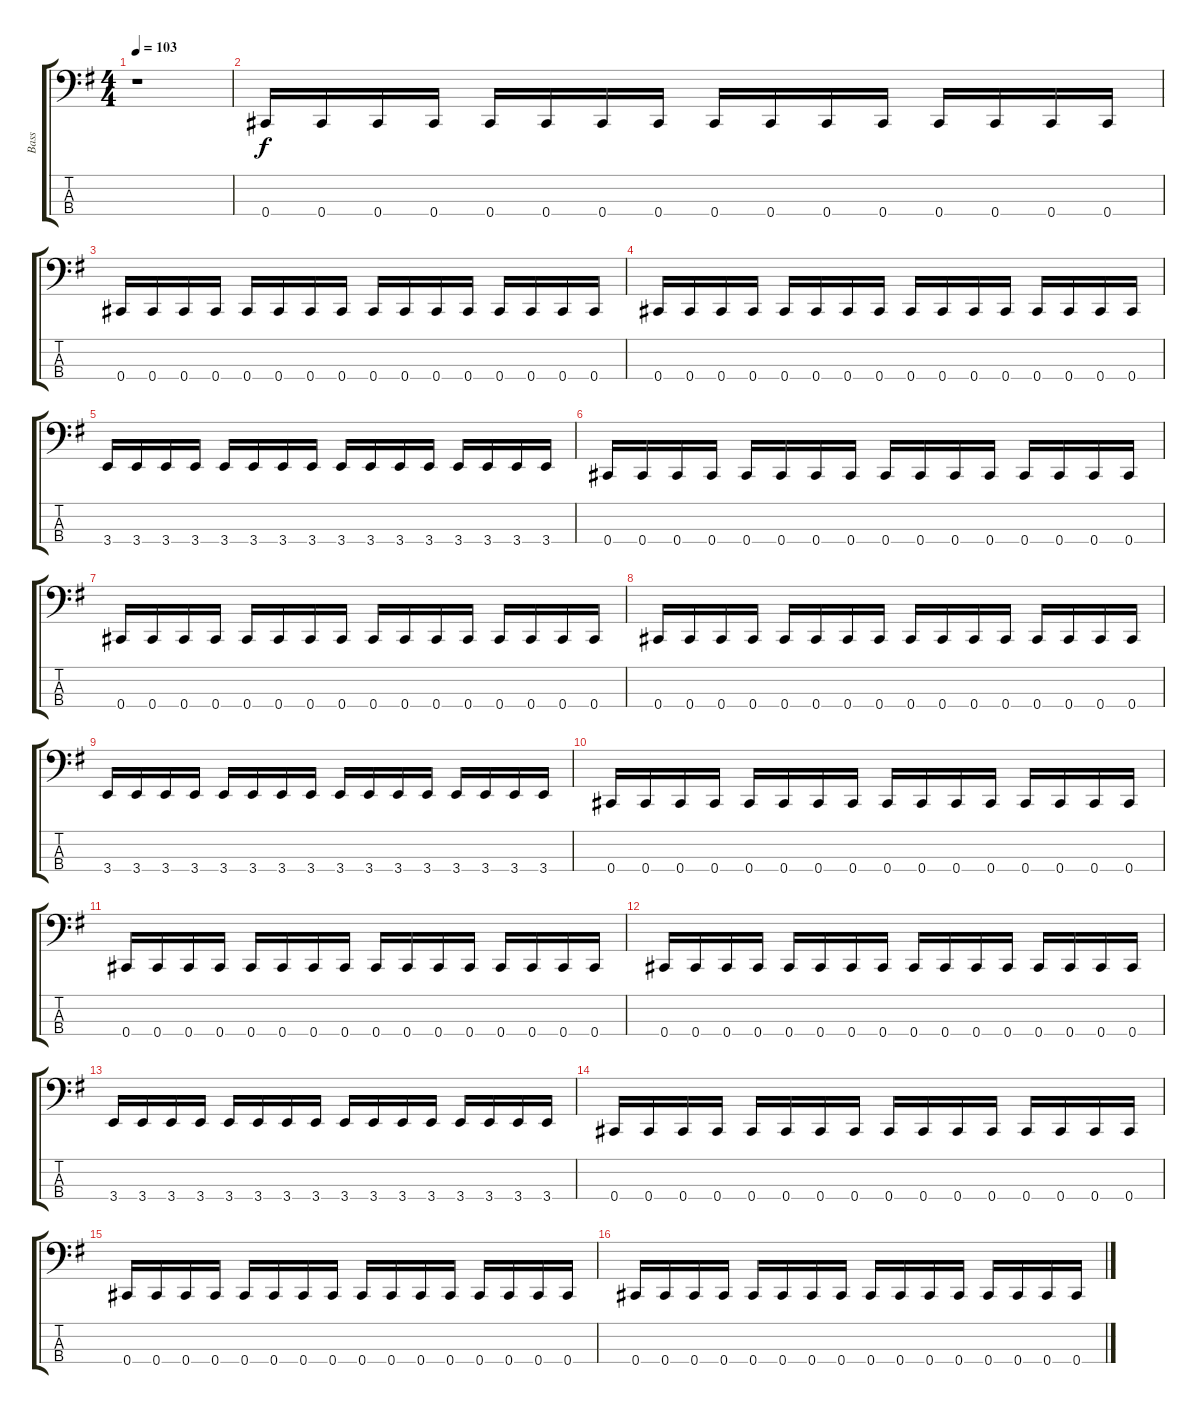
\track ("Bass" "Bass") {instrument electricbasspick}
\staff {score tabs}
\tuning (E2 B1 Gb1 Db1) {hide}
\ts (4 4)
\tempo 103
\clef f4
\ks eminor
r.1{dy f instrument electricbasspick} |
0.4.16 0.4.16 0.4.16 0.4.16 0.4.16 0.4.16 0.4.16 0.4.16 0.4.16 0.4.16 0.4.16 0.4.16 0.4.16 0.4.16 0.4.16 0.4.16 |
0.4.16 0.4.16 0.4.16 0.4.16 0.4.16 0.4.16 0.4.16 0.4.16 0.4.16 0.4.16 0.4.16 0.4.16 0.4.16 0.4.16 0.4.16 0.4.16 |
0.4.16 0.4.16 0.4.16 0.4.16 0.4.16 0.4.16 0.4.16 0.4.16 0.4.16 0.4.16 0.4.16 0.4.16 0.4.16 0.4.16 0.4.16 0.4.16 |
3.4.16 3.4.16 3.4.16 3.4.16 3.4.16 3.4.16 3.4.16 3.4.16 3.4.16 3.4.16 3.4.16 3.4.16 3.4.16 3.4.16 3.4.16 3.4.16 |
0.4.16 0.4.16 0.4.16 0.4.16 0.4.16 0.4.16 0.4.16 0.4.16 0.4.16 0.4.16 0.4.16 0.4.16 0.4.16 0.4.16 0.4.16 0.4.16 |
0.4.16 0.4.16 0.4.16 0.4.16 0.4.16 0.4.16 0.4.16 0.4.16 0.4.16 0.4.16 0.4.16 0.4.16 0.4.16 0.4.16 0.4.16 0.4.16 |
0.4.16 0.4.16 0.4.16 0.4.16 0.4.16 0.4.16 0.4.16 0.4.16 0.4.16 0.4.16 0.4.16 0.4.16 0.4.16 0.4.16 0.4.16 0.4.16 |
3.4.16 3.4.16 3.4.16 3.4.16 3.4.16 3.4.16 3.4.16 3.4.16 3.4.16 3.4.16 3.4.16 3.4.16 3.4.16 3.4.16 3.4.16 3.4.16 |
0.4.16 0.4.16 0.4.16 0.4.16 0.4.16 0.4.16 0.4.16 0.4.16 0.4.16 0.4.16 0.4.16 0.4.16 0.4.16 0.4.16 0.4.16 0.4.16 |
0.4.16 0.4.16 0.4.16 0.4.16 0.4.16 0.4.16 0.4.16 0.4.16 0.4.16 0.4.16 0.4.16 0.4.16 0.4.16 0.4.16 0.4.16 0.4.16 |
0.4.16 0.4.16 0.4.16 0.4.16 0.4.16 0.4.16 0.4.16 0.4.16 0.4.16 0.4.16 0.4.16 0.4.16 0.4.16 0.4.16 0.4.16 0.4.16 |
3.4.16 3.4.16 3.4.16 3.4.16 3.4.16 3.4.16 3.4.16 3.4.16 3.4.16 3.4.16 3.4.16 3.4.16 3.4.16 3.4.16 3.4.16 3.4.16 |
0.4.16 0.4.16 0.4.16 0.4.16 0.4.16 0.4.16 0.4.16 0.4.16 0.4.16 0.4.16 0.4.16 0.4.16 0.4.16 0.4.16 0.4.16 0.4.16 |
0.4.16 0.4.16 0.4.16 0.4.16 0.4.16 0.4.16 0.4.16 0.4.16 0.4.16 0.4.16 0.4.16 0.4.16 0.4.16 0.4.16 0.4.16 0.4.16 |
0.4.16 0.4.16 0.4.16 0.4.16 0.4.16 0.4.16 0.4.16 0.4.16 0.4.16 0.4.16 0.4.16 0.4.16 0.4.16 0.4.16 0.4.16 0.4.16
